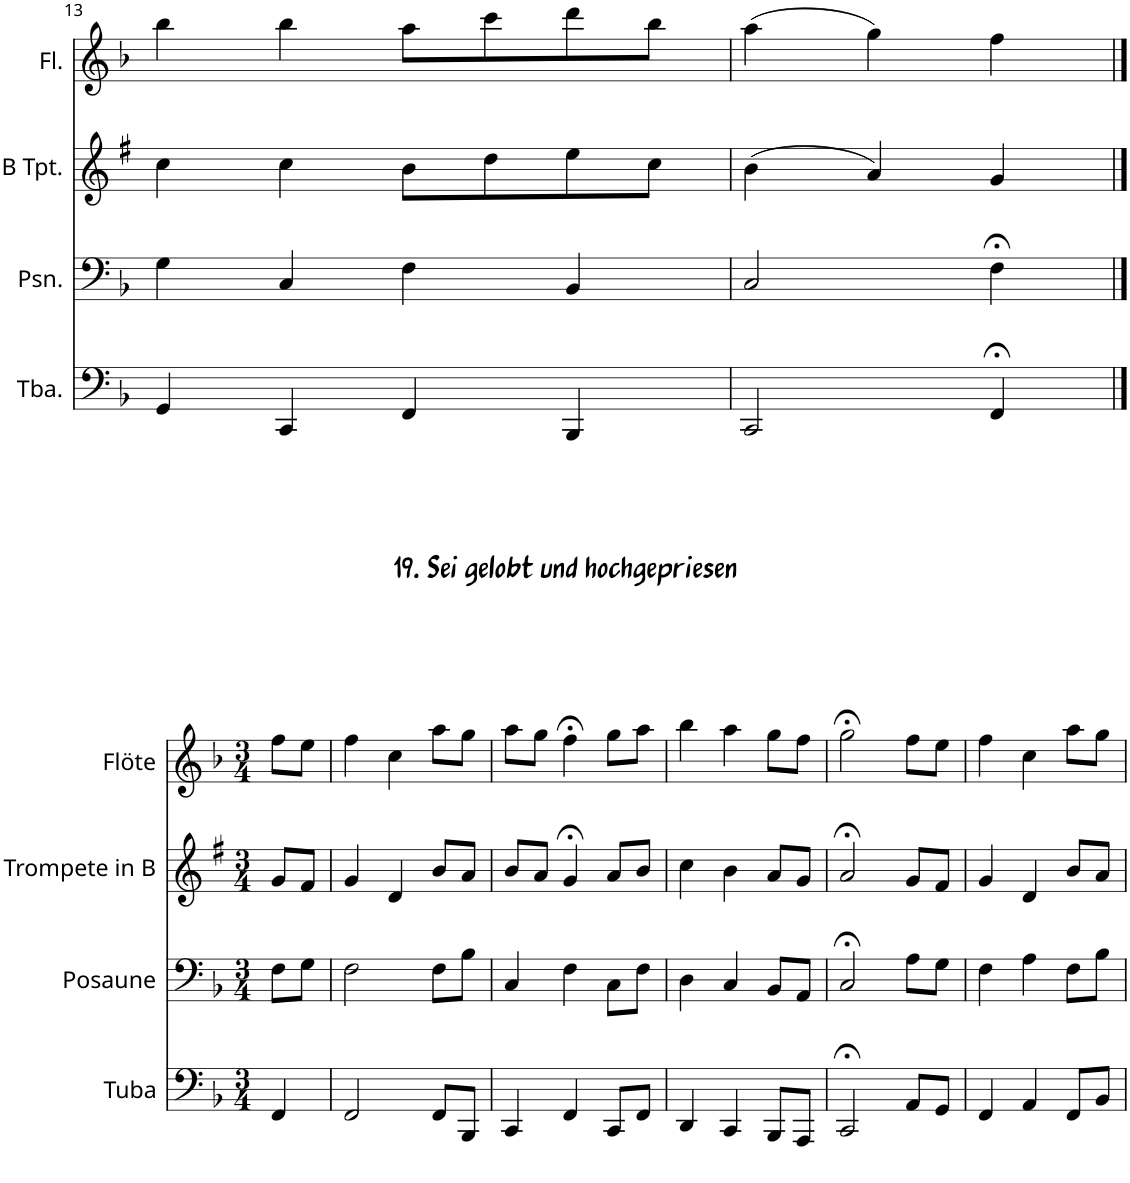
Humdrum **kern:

**kern	**kern	**kern	**kern
*part4	*part3	*part2	*part1
*staff4	*staff3	*staff2	*staff1
*I"Tuba	*I"Posaune	*I"Trompete in B	*I"Flöte
*I'Tba.	*I'Psn.	*	*I'Fl.
!!LO:PB:g=z
*clefF4	*clefF4	*clefG2	*clefG2
*	*	*Trd1c2	*
*k[b-]	*k[b-]	*k[f#]	*k[b-]
*M4/4	*M4/4	*M4/4	*M4/4
*met(c)	*met(c)	*met(c)	*met(c)
=13	=13	=13	=13
4GG/	4G\	4cc\	4bb-\
4CC/	4C/	4cc\	4bb-\
4FF/	4F\	8b\L	8aa\L
.	.	8dd\	8ccc\
4BBB-/	4BB-/	8ee\	8ddd\
.	.	8cc\J	8bb-\J
=14	=14	=14	=14
2CC/	2C/	(4b\	(4aa\
.	.	4a/)	4gg\)
4FF;</	4F;<\	4g/	4ff\
!!LO:LB:g=z
==1	==1	==1	==1
*k[b-]	*k[b-]	*k[f#]	*k[b-]
*M3/4	*M3/4	*M3/4	*M3/4
4FF/	8F\L	8g/L	8ff\L
.	8G\J	8f#/J	8ee\J
=2	=2	=2	=2
2FF/	2F\	4g/	4ff\
.	.	4d/	4cc\
8FF/L	8F\L	8b/L	8aa\L
8BBB-/J	8B-\J	8a/J	8gg\J
=3	=3	=3	=3
4CC/	4C/	8b/L	8aa\L
.	.	8a/J	8gg\J
4FF/	4F\	4g;</	4ff;<\
8CC/L	8C\L	8a/L	8gg\L
8FF/J	8F\J	8b/J	8aa\J
=4	=4	=4	=4
4DD/	4D\	4cc\	4bb-\
4CC/	4C/	4b\	4aa\
8BBB-/L	8BB-/L	8a/L	8gg\L
8AAA/J	8AA/J	8g/J	8ff\J
=5	=5	=5	=5
2CC;</	2C;</	2a;</	2gg;<\
8AA/L	8A\L	8g/L	8ff\L
8GG/J	8G\J	8f#/J	8ee\J
=6	=6	=6	=6
4FF/	4F\	4g/	4ff\
4AA/	4A\	4d/	4cc\
8FF/L	8F\L	8b/L	8aa\L
8BB-/J	8B-\J	8a/J	8gg\J
=	=	=	=
*-	*-	*-	*-
